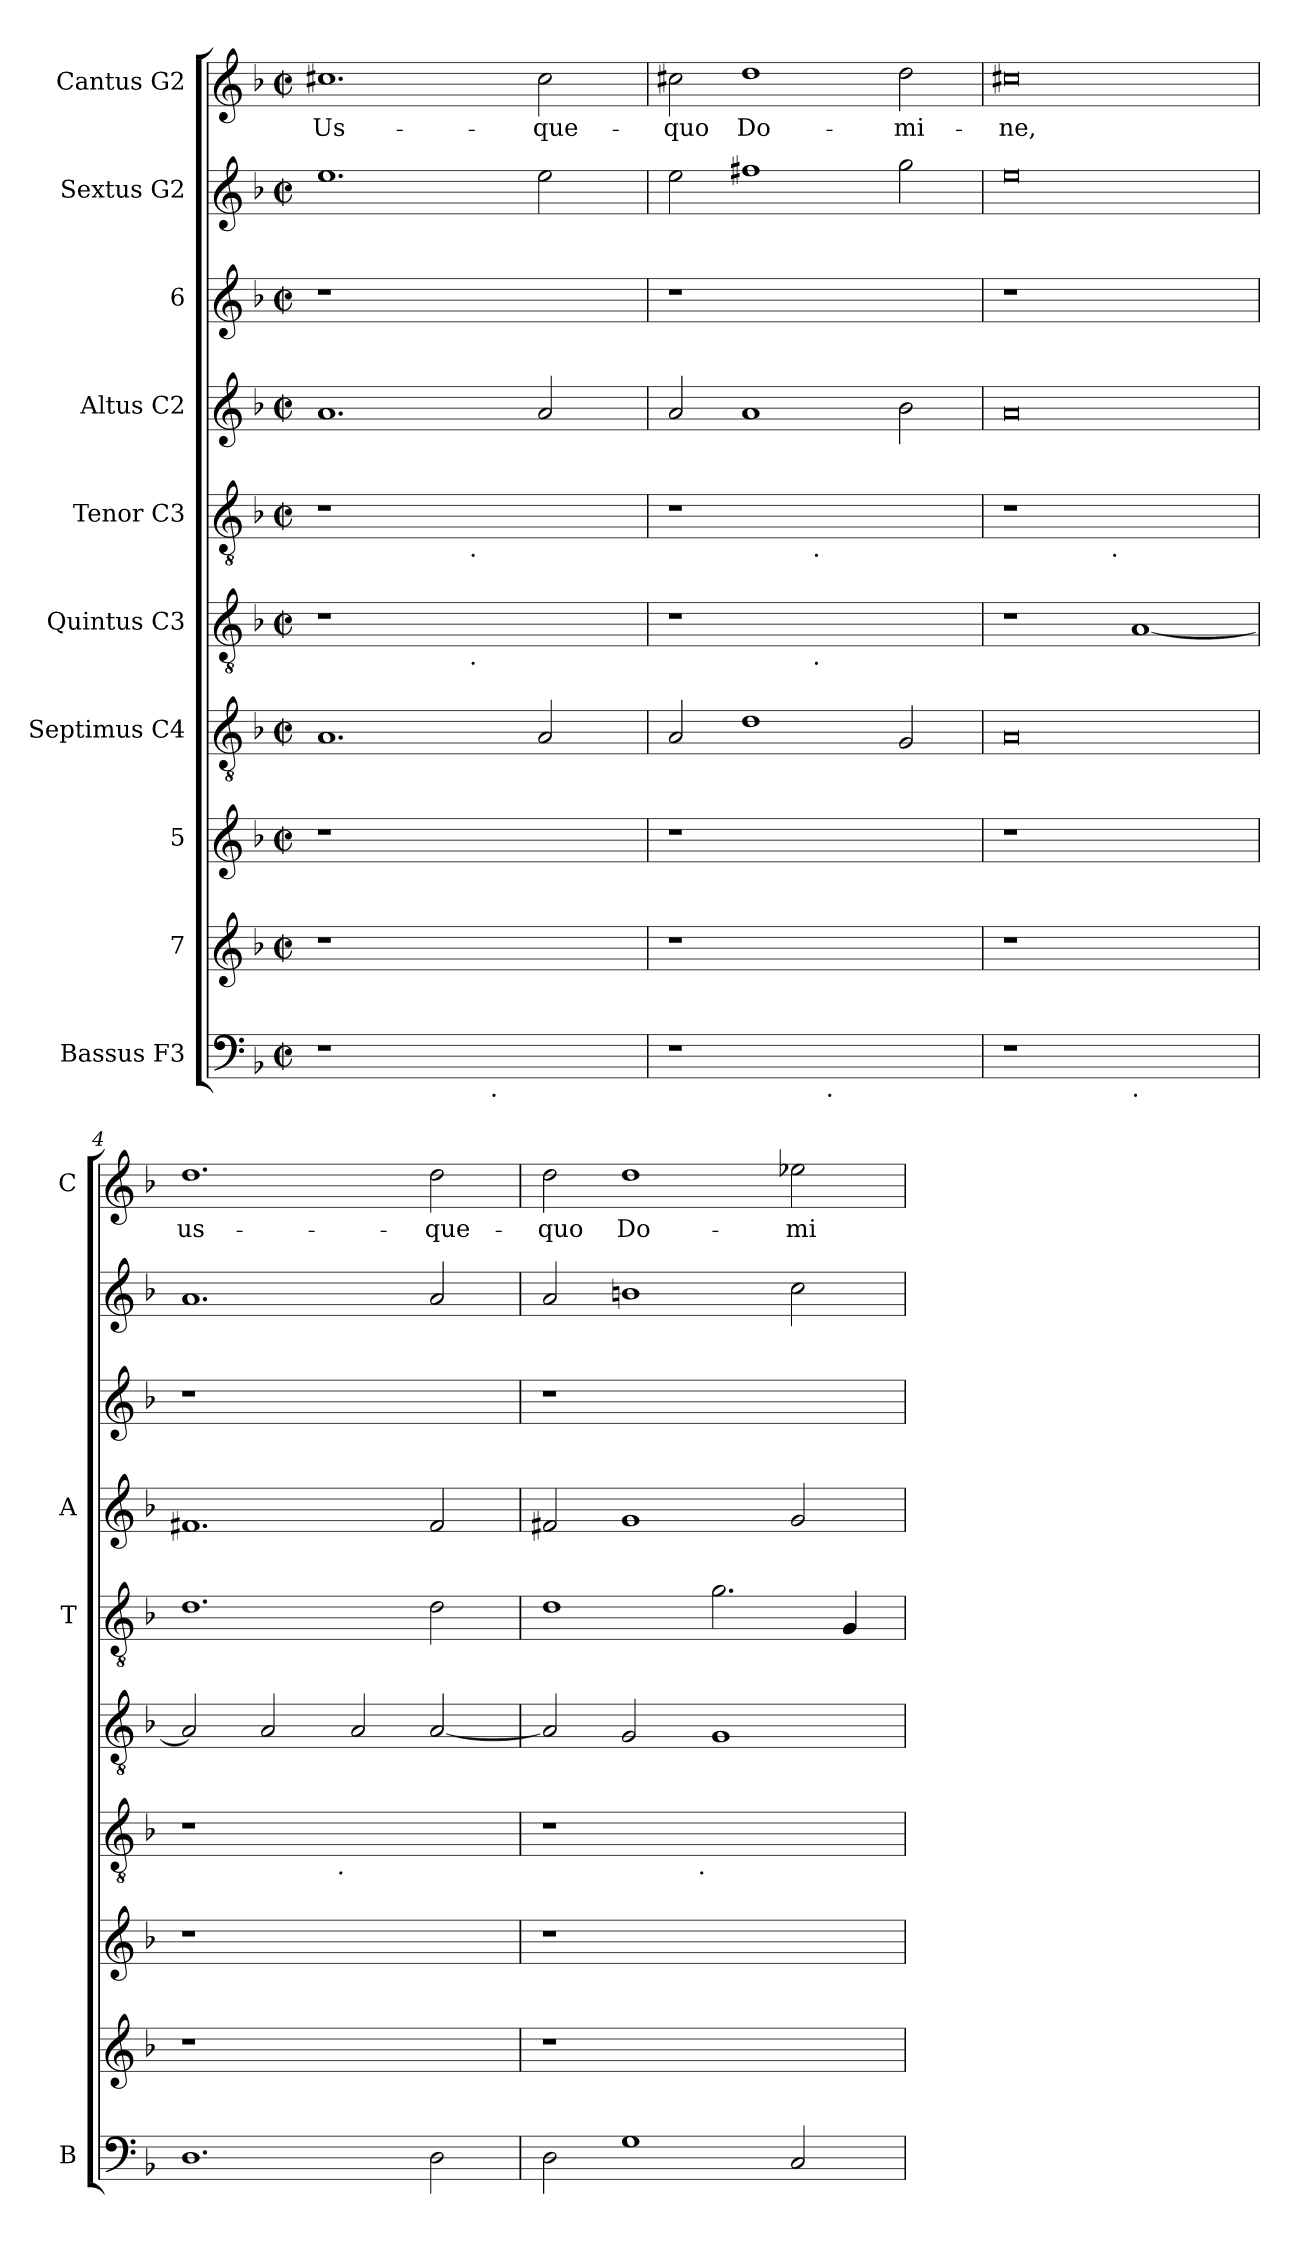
**kern	**kern	**kern	**kern	**kern	**kern	**kern	**kern	**kern	**kern	**text
*part10	*part9	*part8	*part7	*part6	*part5	*part4	*part3	*part2	*part1	*part1
*staff10	*staff9	*staff8	*staff7	*staff6	*staff5	*staff4	*staff3	*staff2	*staff1	*staff1
*I"Bassus F3	*I"7	*I"5	*I"Septimus C4	*I"Quintus C3	*I"Tenor C3	*I"Altus C2	*I"6	*I"Sextus G2	*I"Cantus G2	*
*I'B	*	*	*	*	*I'T	*I'A	*	*	*I'C	*
*clefF4	*clefG2	*clefG2	*clefGv2	*clefGv2	*clefGv2	*clefG2	*clefG2	*clefG2	*clefG2	*
*ITrd7c12	*	*	*	*	*	*	*	*	*	*
*k[b-]	*k[b-]	*k[b-]	*k[b-]	*k[b-]	*k[b-]	*k[b-]	*k[b-]	*k[b-]	*k[b-]	*
*F:	*F:	*F:	*F:	*F:	*F:	*F:	*F:	*F:	*F:	*
*M2/2	*M2/2	*M2/2	*M2/2	*M2/2	*M2/2	*M2/2	*M2/2	*M2/2	*M2/2	*
*met(c|)	*met(c|)	*met(c|)	*met(c|)	*met(c|)	*met(c|)	*met(c|)	*met(c|)	*met(c|)	*met(c|)	*
=1	=1	=1	=1	=1	=1	=1	=1	=1	=1	=1
!	!	!	!	!	!	!	!	!	!	!LO:LY:b
1r	1r	1r	1.A	1r	1r	1.a	1r	1.ee	1.cc#X	Us-
4ryy	1ryy	1ryy	.	8.ryy	8.ryy	.	1ryy	.	.	.
!	!	!	!	!	!LO:TX:b:t=.	!	!	!	!	!
!	!	!	!	!LO:TX:b:t=.	!	!	!	!	!	!
.	.	.	.	2ryy	2ryy	.	.	.	.	.
!LO:TX:b:t=.	!	!	!	!	!	!	!	!	!	!
2.ryy	.	.	.	.	.	.	.	.	.	.
!	!	!	!	!	!	!	!	!	!	!LO:LY:b
.	.	.	2A/	.	.	2a/	.	2ee\	2cc#\	-que-
.	.	.	.	4ryy	4ryy	.	.	.	.	.
.	.	.	.	16ryy	16ryy	.	.	.	.	.
=2	=2	=2	=2	=2	=2	=2	=2	=2	=2	=2
!	!	!	!	!	!	!	!	!	!	!LO:LY:b
*	*	*	*	*^	*^	*	*	*	*	*
1r	1r	1r	2A/	1r	2ryy	1r	2ryy	2a/	1r	2ee\	2cc#X\	-quo
!	!	!	!	!	!	!	!	!	!	!	!	!LO:LY:b
.	.	.	1d	.	4...ryy	.	4...ryy	1a	.	1ff#X	1dd	Do-
!	!	!	!	!	!	!	!LO:TX:b:t=.	!	!	!	!	!
!	!	!	!	!	!LO:TX:b:t=.	!	!	!	!	!	!	!
.	.	.	.	.	1ryy	.	1ryy	.	.	.	.	.
!LO:TX:b:t=.	!	!	!	!	!	!	!	!	!	!	!	!
1ryy	1ryy	1ryy	.	1ryy	.	1ryy	.	.	1ryy	.	.	.
!	!	!	!	!	!	!	!	!	!	!	!	!LO:LY:b
.	.	.	2G/	.	.	.	.	2b-\	.	2gg\	2dd\	-mi-
.	.	.	.	.	32ryy	.	32ryy	.	.	.	.	.
=3	=3	=3	=3	=3	=3	=3	=3	=3	=3	=3	=3	=3
!	!	!	!	!	!	!	!	!	!	!	!	!LO:LY:b
*	*	*	*	*v	*v	*	*	*	*	*	*	*
1r	1r	1r	0A	1r	1r	2...ryy	0a	1r	0ee	0cc#X	-ne,
!	!	!	!	!	!	!LO:TX:b:t=.	!	!	!	!	!
.	.	.	.	.	.	1ryy	.	.	.	.	.
!LO:TX:b:t=.	!	!	!	!	!	!	!	!	!	!	!
1ryy	1ryy	1ryy	.	[<1A	1ryy	.	.	1ryy	.	.	.
.	.	.	.	.	.	16ryy	.	.	.	.	.
=4	=4	=4	=4	=4	=4	=4	=4	=4	=4	=4	=4
!	!	!	!	!	!	!	!	!	!	!	!LO:LY:b
*	*	*	*^	*	*v	*v	*	*	*	*	*
1.DD	1r	1r	1r	2ryy	2A/]	1.d	1.f#X	1r	1.a	1.dd	us-
.	.	.	.	4...ryy	2A/	.	.	.	.	.	.
!	!	!	!	!LO:TX:b:t=.	!	!	!	!	!	!	!
.	.	.	.	1ryy	.	.	.	.	.	.	.
.	1ryy	1ryy	1ryy	.	2A/	.	.	1ryy	.	.	.
!	!	!	!	!	!	!	!	!	!	!	!LO:LY:b
2DD\	.	.	.	.	[<2A/	2d\	2f#/	.	2a/	2dd\	-que-
.	.	.	.	32ryy	.	.	.	.	.	.	.
=5	=5	=5	=5	=5	=5	=5	=5	=5	=5	=5	=5
!	!	!	!	!	!	!	!	!	!	!	!LO:LY:b
2DD\	1r	1r	1r	2ryy	2A/]	1d	2f#X/	1r	2a/	2dd\	-quo
!	!	!	!	!	!	!	!	!	!	!	!LO:LY:b
1GG	.	.	.	4...ryy	2G/	.	1g	.	1bn	1dd	Do-
!	!	!	!	!LO:TX:b:t=.	!	!	!	!	!	!	!
.	.	.	.	1ryy	.	.	.	.	.	.	.
.	1ryy	1ryy	1ryy	.	1G	2.g\	.	1ryy	.	.	.
!	!	!	!	!	!	!	!	!	!	!	!LO:LY:b
2CC/	.	.	.	.	.	.	2g/	.	2cc\	2ee-X\	-mi-
.	.	.	.	.	.	4G/	.	.	.	.	.
.	.	.	.	32ryy	.	.	.	.	.	.	.
*	*	*	*v	*v	*	*	*	*	*	*	*
=	=	=	=	=	=	=	=	=	=	=
*-	*-	*-	*-	*-	*-	*-	*-	*-	*-	*-
